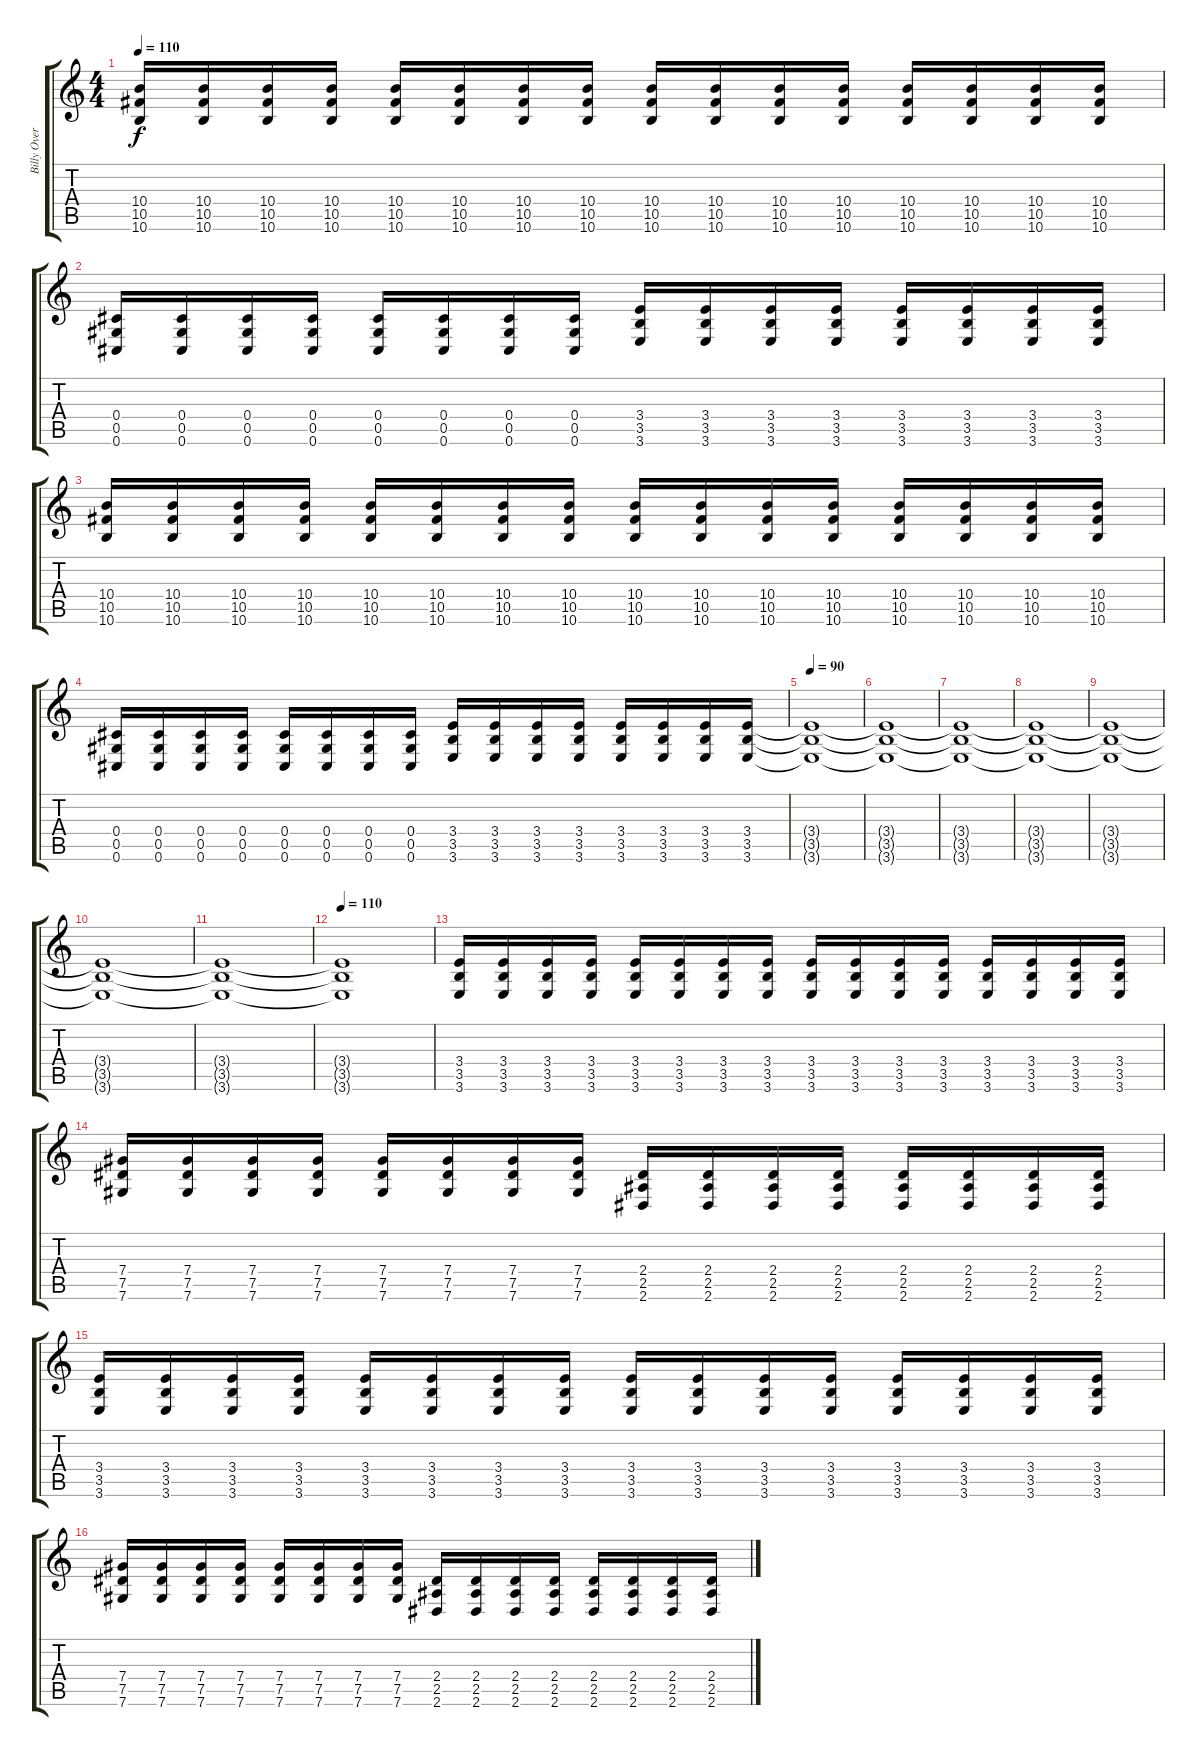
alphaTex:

\track ("Billy Overdubs" "Billy Over") {instrument distortionguitar}
\staff {score tabs}
\tuning (Eb4 Bb3 Gb3 Db3 Ab2 Db2) {hide}
\ts (4 4)
\tempo 110
\clef g2
\ks c
(10.4 10.5 10.6).16{dy f} (10.4 10.5 10.6).16 (10.4 10.5 10.6).16 (10.4 10.5 10.6).16 (10.4 10.5 10.6).16 (10.4 10.5 10.6).16 (10.4 10.5 10.6).16 (10.4 10.5 10.6).16 (10.4 10.5 10.6).16 (10.4 10.5 10.6).16 (10.4 10.5 10.6).16 (10.4 10.5 10.6).16 (10.4 10.5 10.6).16 (10.4 10.5 10.6).16 (10.4 10.5 10.6).16 (10.4 10.5 10.6).16 |
(0.4 0.5 0.6).16 (0.4 0.5 0.6).16 (0.4 0.5 0.6).16 (0.4 0.5 0.6).16 (0.4 0.5 0.6).16 (0.4 0.5 0.6).16 (0.4 0.5 0.6).16 (0.4 0.5 0.6).16 (3.4 3.5 3.6).16 (3.4 3.5 3.6).16 (3.4 3.5 3.6).16 (3.4 3.5 3.6).16 (3.4 3.5 3.6).16 (3.4 3.5 3.6).16 (3.4 3.5 3.6).16 (3.4 3.5 3.6).16 |
(10.4 10.5 10.6).16 (10.4 10.5 10.6).16 (10.4 10.5 10.6).16 (10.4 10.5 10.6).16 (10.4 10.5 10.6).16 (10.4 10.5 10.6).16 (10.4 10.5 10.6).16 (10.4 10.5 10.6).16 (10.4 10.5 10.6).16 (10.4 10.5 10.6).16 (10.4 10.5 10.6).16 (10.4 10.5 10.6).16 (10.4 10.5 10.6).16 (10.4 10.5 10.6).16 (10.4 10.5 10.6).16 (10.4 10.5 10.6).16 |
(0.4 0.5 0.6).16 (0.4 0.5 0.6).16 (0.4 0.5 0.6).16 (0.4 0.5 0.6).16 (0.4 0.5 0.6).16 (0.4 0.5 0.6).16 (0.4 0.5 0.6).16 (0.4 0.5 0.6).16 (3.4 3.5 3.6).16 (3.4 3.5 3.6).16 (3.4 3.5 3.6).16 (3.4 3.5 3.6).16 (3.4 3.5 3.6).16 (3.4 3.5 3.6).16 (3.4 3.5 3.6).16 (3.4 3.5 3.6).16 |
\tempo 90
(3.4{t} 3.5{t} 3.6{t}).1 |
(3.4{t} 3.5{t} 3.6{t}).1 |
(3.4{t} 3.5{t} 3.6{t}).1 |
(3.4{t} 3.5{t} 3.6{t}).1 |
(3.4{t} 3.5{t} 3.6{t}).1 |
(3.4{t} 3.5{t} 3.6{t}).1 |
(3.4{t} 3.5{t} 3.6{t}).1 |
\tempo 110
(3.4{t} 3.5{t} 3.6{t}).1 |
(3.4 3.5 3.6).16 (3.4 3.5 3.6).16 (3.4 3.5 3.6).16 (3.4 3.5 3.6).16 (3.4 3.5 3.6).16 (3.4 3.5 3.6).16 (3.4 3.5 3.6).16 (3.4 3.5 3.6).16 (3.4 3.5 3.6).16 (3.4 3.5 3.6).16 (3.4 3.5 3.6).16 (3.4 3.5 3.6).16 (3.4 3.5 3.6).16 (3.4 3.5 3.6).16 (3.4 3.5 3.6).16 (3.4 3.5 3.6).16 |
(7.4 7.5 7.6).16 (7.4 7.5 7.6).16 (7.4 7.5 7.6).16 (7.4 7.5 7.6).16 (7.4 7.5 7.6).16 (7.4 7.5 7.6).16 (7.4 7.5 7.6).16 (7.4 7.5 7.6).16 (2.4 2.5 2.6).16 (2.4 2.5 2.6).16 (2.4 2.5 2.6).16 (2.4 2.5 2.6).16 (2.4 2.5 2.6).16 (2.4 2.5 2.6).16 (2.4 2.5 2.6).16 (2.4 2.5 2.6).16 |
(3.4 3.5 3.6).16 (3.4 3.5 3.6).16 (3.4 3.5 3.6).16 (3.4 3.5 3.6).16 (3.4 3.5 3.6).16 (3.4 3.5 3.6).16 (3.4 3.5 3.6).16 (3.4 3.5 3.6).16 (3.4 3.5 3.6).16 (3.4 3.5 3.6).16 (3.4 3.5 3.6).16 (3.4 3.5 3.6).16 (3.4 3.5 3.6).16 (3.4 3.5 3.6).16 (3.4 3.5 3.6).16 (3.4 3.5 3.6).16 |
(7.4 7.5 7.6).16 (7.4 7.5 7.6).16 (7.4 7.5 7.6).16 (7.4 7.5 7.6).16 (7.4 7.5 7.6).16 (7.4 7.5 7.6).16 (7.4 7.5 7.6).16 (7.4 7.5 7.6).16 (2.4 2.5 2.6).16 (2.4 2.5 2.6).16 (2.4 2.5 2.6).16 (2.4 2.5 2.6).16 (2.4 2.5 2.6).16 (2.4 2.5 2.6).16 (2.4 2.5 2.6).16 (2.4 2.5 2.6).16
